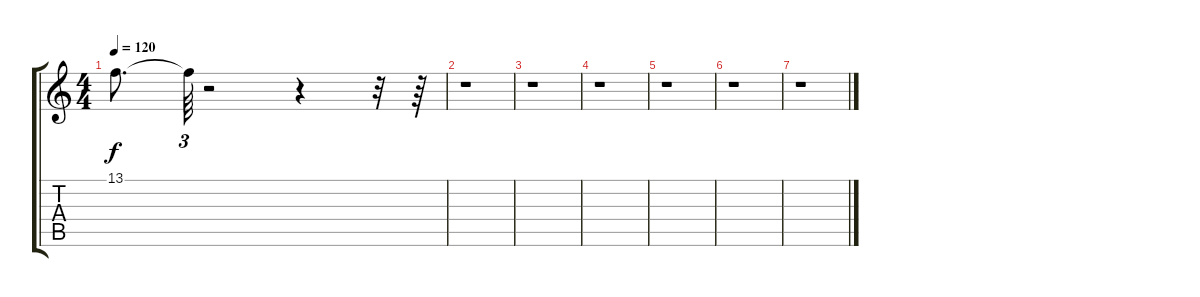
\track "" {instrument lead2sawtooth}
\staff {score tabs}
\tuning (E4 B3 G3 D3 A2 E2) {hide}
\ts (4 4)
\tempo 120
\clef g2
\ks c
13.1{t}.8{d dy f} 13.1{t}.64{tu (3 2)} r.2 r.4 r.32 r.64 |
r.1 |
r.1 |
r.1 |
r.1 |
r.1 |
r.1
